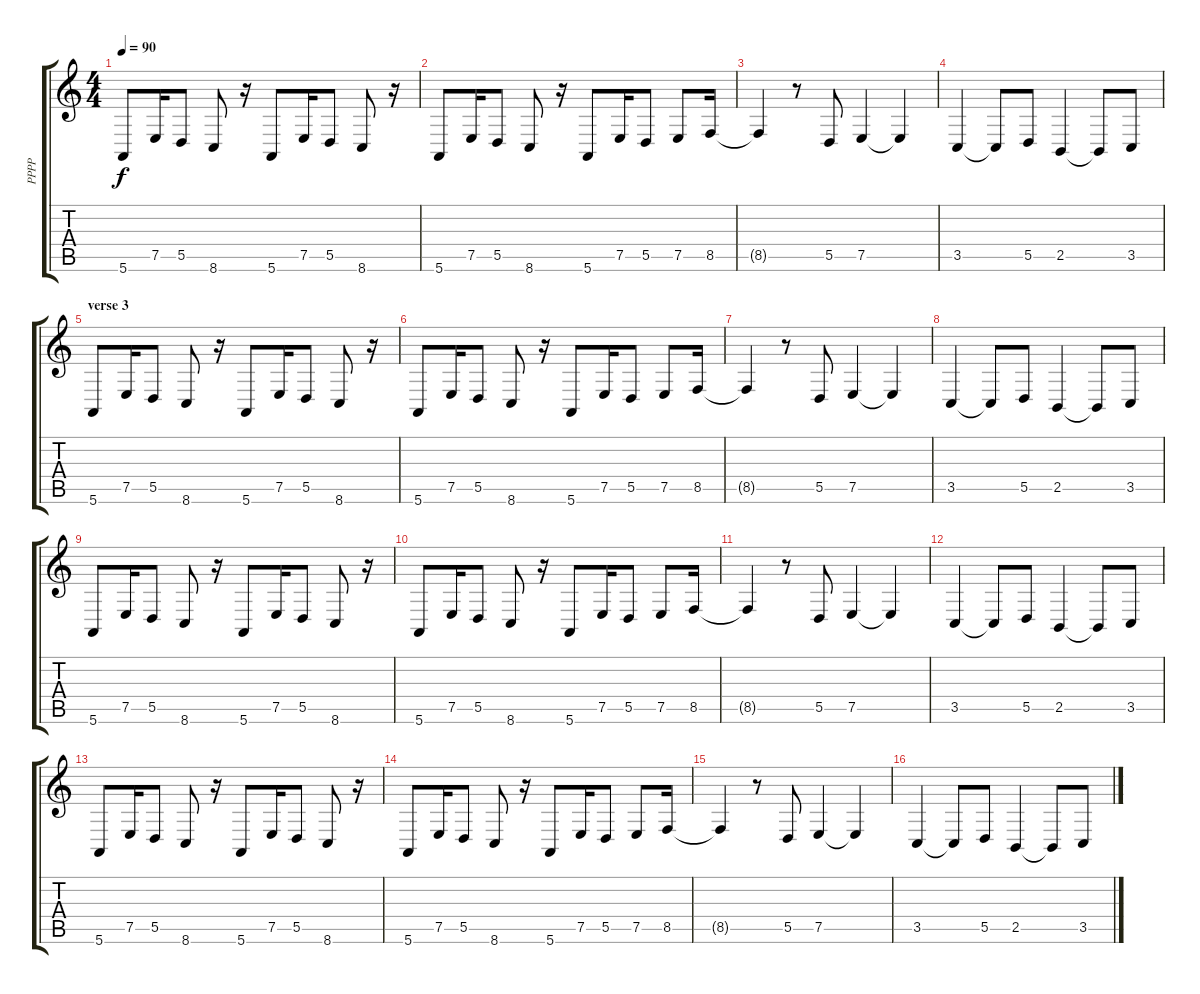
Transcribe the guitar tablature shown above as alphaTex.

\track ("PPPP" "PPPP") {instrument electricgrandpiano}
\staff {score tabs}
\tuning (E4 B3 G3 D3 A2 E2) {hide}
\ts (4 4)
\tempo 90
\clef g2
\ks c
5.6.8{dy f} 7.5.16 5.5.8 8.6.8 r.16 5.6.8 7.5.16 5.5.8 8.6.8 r.16 |
5.6.8 7.5.16 5.5.8 8.6.8 r.16 5.6.8 7.5.16 5.5.8 7.5.8 8.5.16 |
8.5{t}.4 r.8 5.5.8 7.5.4 7.5{t}.4 |
3.5.4 3.5{t}.8 5.5.8 2.5.4 2.5{t}.8 3.5.8 |
\section ("" "verse 3")
5.6.8 7.5.16 5.5.8 8.6.8 r.16 5.6.8 7.5.16 5.5.8 8.6.8 r.16 |
5.6.8 7.5.16 5.5.8 8.6.8 r.16 5.6.8 7.5.16 5.5.8 7.5.8 8.5.16 |
8.5{t}.4 r.8 5.5.8 7.5.4 7.5{t}.4 |
3.5.4 3.5{t}.8 5.5.8 2.5.4 2.5{t}.8 3.5.8 |
5.6.8 7.5.16 5.5.8 8.6.8 r.16 5.6.8 7.5.16 5.5.8 8.6.8 r.16 |
5.6.8 7.5.16 5.5.8 8.6.8 r.16 5.6.8 7.5.16 5.5.8 7.5.8 8.5.16 |
8.5{t}.4 r.8 5.5.8 7.5.4 7.5{t}.4 |
3.5.4 3.5{t}.8 5.5.8 2.5.4 2.5{t}.8 3.5.8 |
5.6.8 7.5.16 5.5.8 8.6.8 r.16 5.6.8 7.5.16 5.5.8 8.6.8 r.16 |
5.6.8 7.5.16 5.5.8 8.6.8 r.16 5.6.8 7.5.16 5.5.8 7.5.8 8.5.16 |
8.5{t}.4 r.8 5.5.8 7.5.4 7.5{t}.4 |
3.5.4 3.5{t}.8 5.5.8 2.5.4 2.5{t}.8 3.5.8
